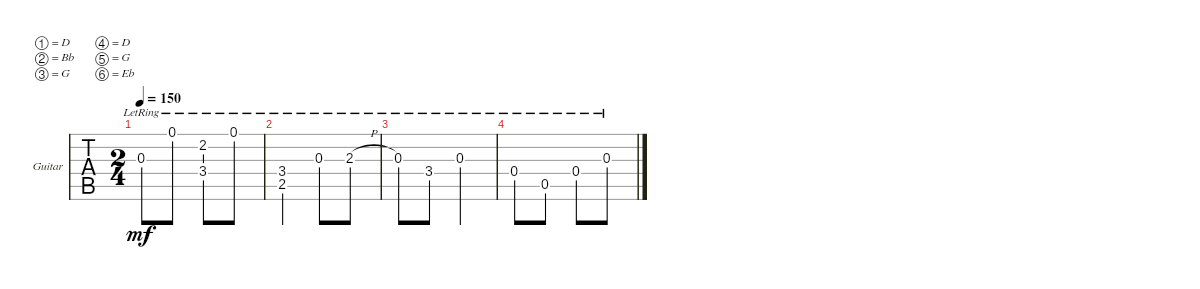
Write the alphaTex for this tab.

\defaultSystemsLayout 4
\bracketExtendMode groupsimilarinstruments
\firstSystemTrackNameOrientation horizontal
\otherSystemsTrackNameOrientation horizontal
\track ("Guitar" "Guitar") {instrument electricguitarclean}
\staff {tabs}
\tuning (D4 Bb3 G3 D3 G2 Eb2)
\ts (2 4)
\tempo 150
\clef g2
\ks c
0.3{lr}.8{dy mf} 0.1{lr}.8 (2.2{lr} 3.4{lr}).8 0.1{lr}.8 |
(3.4{lr} 2.5{lr}).4 0.3{lr}.8 2.3{h lr}.8 |
0.3{lr}.8 3.4{lr}.8 0.3{lr}.4 |
0.4{lr}.8 0.5{lr}.8 0.4{lr}.8 0.3{lr}.8
